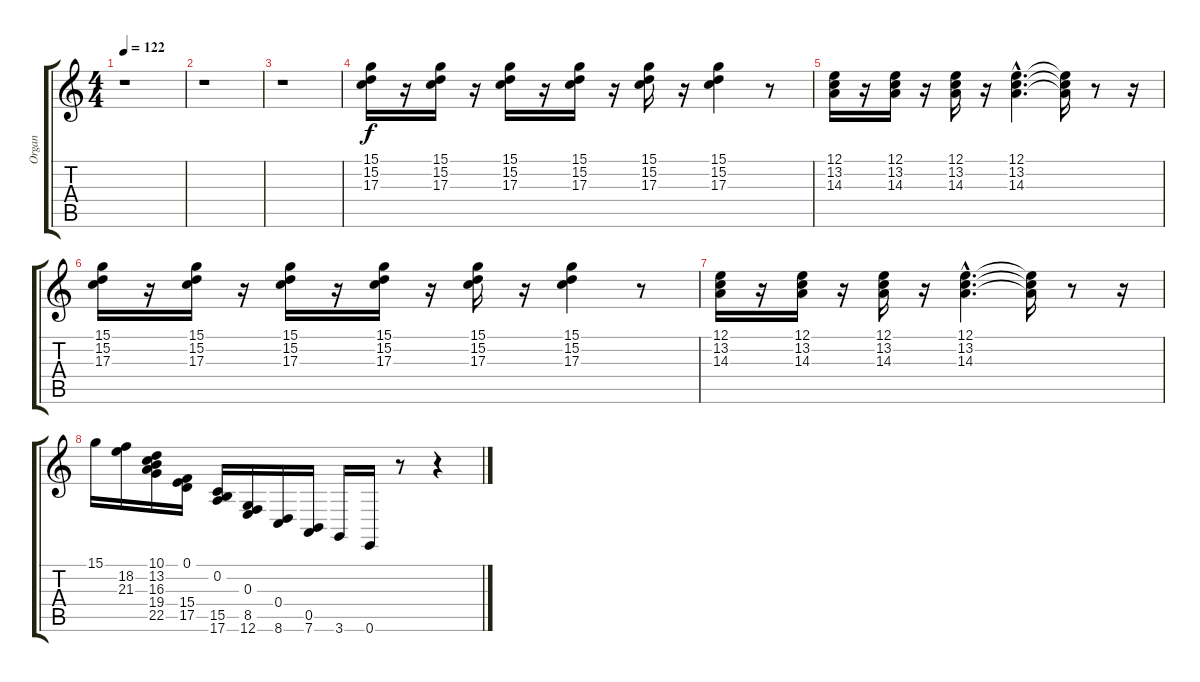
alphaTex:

\track ("Organ" "Organ") {instrument drawbarorgan}
\staff {score tabs}
\tuning (E4 B3 G3 D3 A2 E2) {hide}
\ts (4 4)
\tempo 122
\clef g2
\ks c
r.1{dy f} |
r.1 |
r.1 |
(15.1 15.2 17.3).16 r.16 (15.1 15.2 17.3).16 r.16 (15.1 15.2 17.3).16 r.16 (15.1 15.2 17.3).16 r.16 (15.1 15.2 17.3).16 r.16 (15.1 15.2 17.3).4 r.8 |
(12.1 13.2 14.3).16 r.16 (12.1 13.2 14.3).16 r.16 (12.1 13.2 14.3).16 r.16 (12.1{hac} 13.2{hac} 14.3{hac}).4{d} (12.1{t} 13.2{t} 14.3{t}).16 r.8 r.16 |
(15.1 15.2 17.3).16 r.16 (15.1 15.2 17.3).16 r.16 (15.1 15.2 17.3).16 r.16 (15.1 15.2 17.3).16 r.16 (15.1 15.2 17.3).16 r.16 (15.1 15.2 17.3).4 r.8 |
(12.1 13.2 14.3).16 r.16 (12.1 13.2 14.3).16 r.16 (12.1 13.2 14.3).16 r.16 (12.1{hac} 13.2{hac} 14.3{hac}).4{d} (12.1{t} 13.2{t} 14.3{t}).16 r.8 r.16 |
15.1.16 (18.2 21.3).16 (10.1 13.2 16.3 19.4 22.5).16 (0.1 15.4 17.5).16 (0.2 15.5 17.6).16 (0.3 8.5 12.6).16 (0.4 8.6).16 (0.5 7.6).16 3.6.16 0.6.16 r.8 r.4
